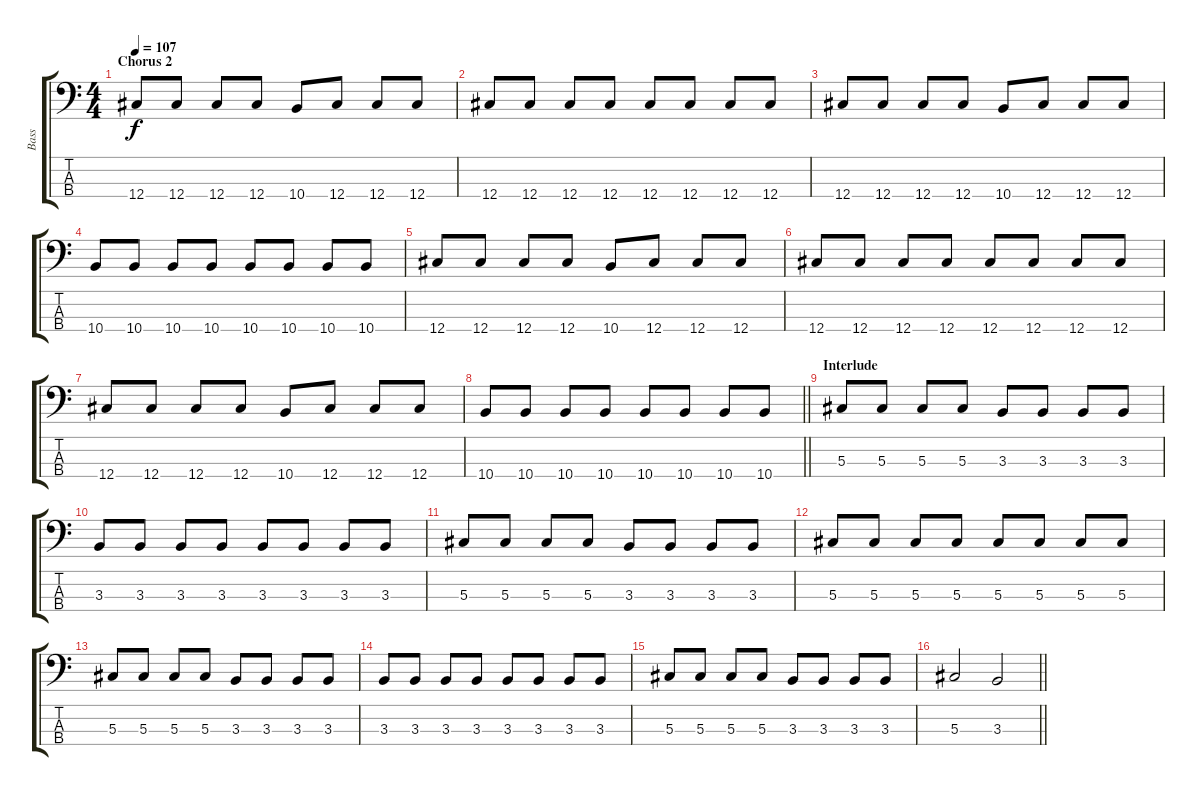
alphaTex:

\track ("Bass" "Bass") {instrument electricbasspick}
\staff {score tabs}
\tuning (Gb2 Db2 Ab1 Db1) {hide}
\ts (4 4)
\section ("" "Chorus 2")
\tempo 107
\clef f4
\ks c
12.4.8{dy f} 12.4.8 12.4.8 12.4.8 10.4.8 12.4.8 12.4.8 12.4.8 |
12.4.8 12.4.8 12.4.8 12.4.8 12.4.8 12.4.8 12.4.8 12.4.8 |
12.4.8 12.4.8 12.4.8 12.4.8 10.4.8 12.4.8 12.4.8 12.4.8 |
10.4.8 10.4.8 10.4.8 10.4.8 10.4.8 10.4.8 10.4.8 10.4.8 |
12.4.8 12.4.8 12.4.8 12.4.8 10.4.8 12.4.8 12.4.8 12.4.8 |
12.4.8 12.4.8 12.4.8 12.4.8 12.4.8 12.4.8 12.4.8 12.4.8 |
12.4.8 12.4.8 12.4.8 12.4.8 10.4.8 12.4.8 12.4.8 12.4.8 |
\barLineRight lightlight
10.4.8 10.4.8 10.4.8 10.4.8 10.4.8 10.4.8 10.4.8 10.4.8 |
\section ("" "Interlude")
5.3.8 5.3.8 5.3.8 5.3.8 3.3.8 3.3.8 3.3.8 3.3.8 |
3.3.8 3.3.8 3.3.8 3.3.8 3.3.8 3.3.8 3.3.8 3.3.8 |
5.3.8 5.3.8 5.3.8 5.3.8 3.3.8 3.3.8 3.3.8 3.3.8 |
5.3.8 5.3.8 5.3.8 5.3.8 5.3.8 5.3.8 5.3.8 5.3.8 |
5.3.8 5.3.8 5.3.8 5.3.8 3.3.8 3.3.8 3.3.8 3.3.8 |
3.3.8 3.3.8 3.3.8 3.3.8 3.3.8 3.3.8 3.3.8 3.3.8 |
5.3.8 5.3.8 5.3.8 5.3.8 3.3.8 3.3.8 3.3.8 3.3.8 |
\barLineRight lightlight
5.3.2 3.3.2
